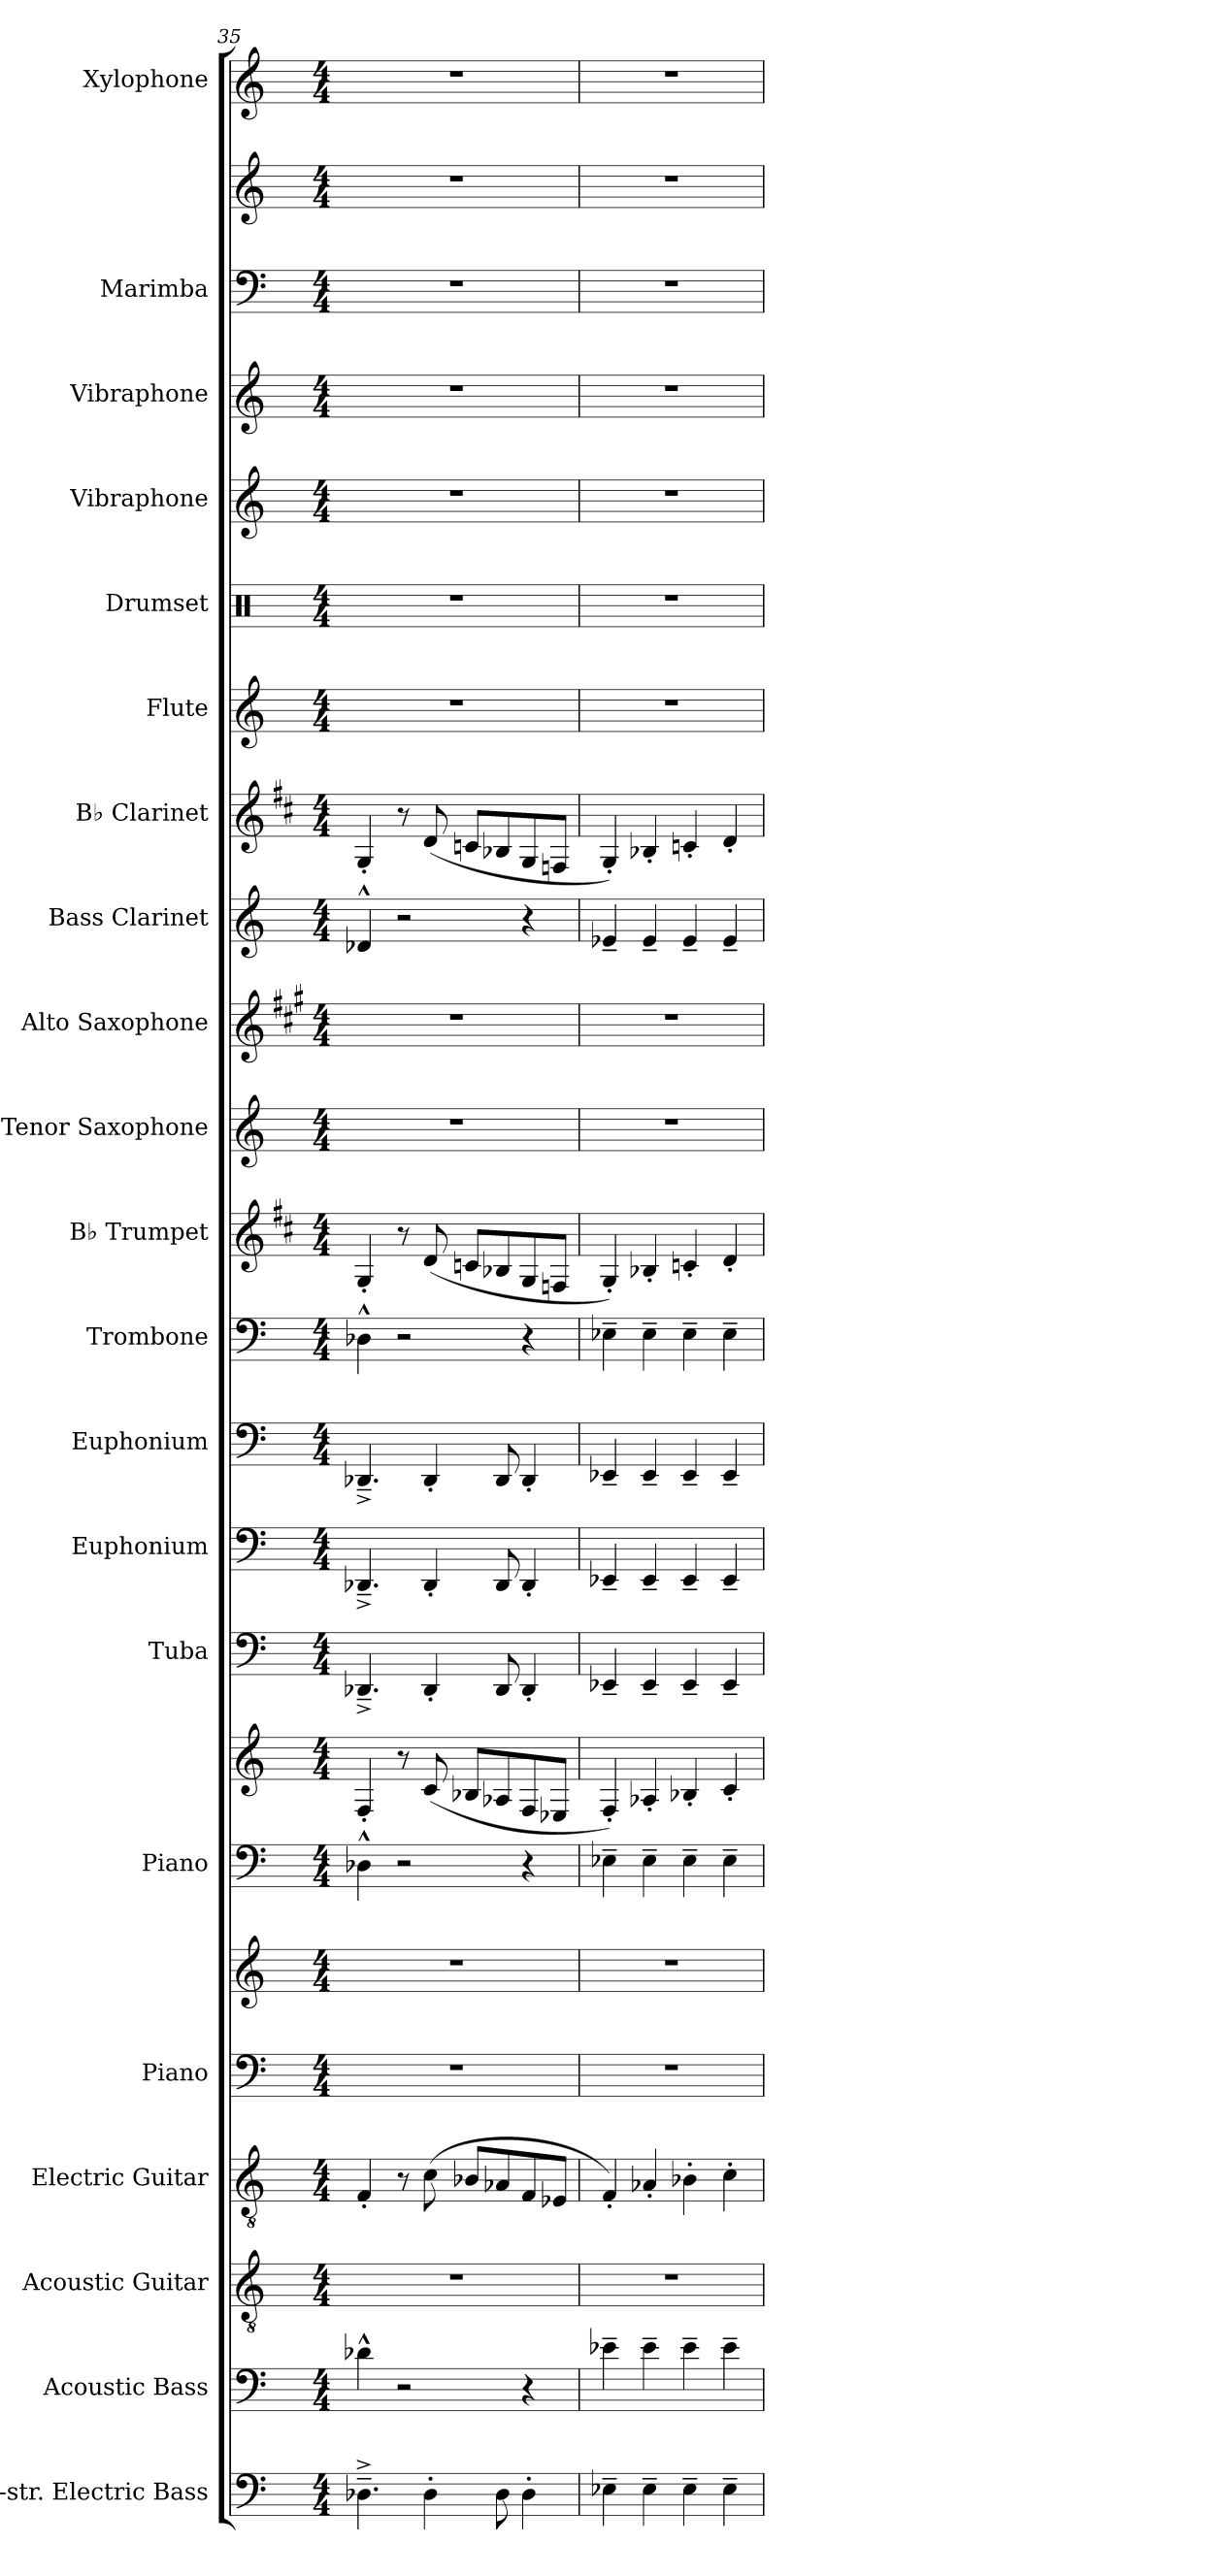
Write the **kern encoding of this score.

**kern	**kern	**kern	**kern	**kern	**kern	**kern	**kern	**kern	**kern	**kern	**kern	**kern	**kern	**kern	**kern	**kern	**kern	**kern	**kern	**kern	**kern	**kern	**kern
*part21	*part20	*part19	*part18	*part17	*part17	*part16	*part16	*part15	*part14	*part13	*part12	*part11	*part10	*part9	*part8	*part7	*part6	*part5	*part4	*part3	*part2	*part2	*part1
*staff24	*staff23	*staff22	*staff21	*staff20	*staff19	*staff18	*staff17	*staff16	*staff15	*staff14	*staff13	*staff12	*staff11	*staff10	*staff9	*staff8	*staff7	*staff6	*staff5	*staff4	*staff3	*staff2	*staff1
*I"5-str. Electric Bass	*I"Acoustic Bass	*I"Acoustic Guitar	*I"Electric Guitar	*I"Piano	*	*I"Piano	*	*I"Tuba	*I"Euphonium	*I"Euphonium	*I"Trombone	*I"B♭ Trumpet	*I"Tenor Saxophone	*I"Alto Saxophone	*I"Bass Clarinet	*I"B♭ Clarinet	*I"Flute	*I"Drumset	*I"Vibraphone	*I"Vibraphone	*I"Marimba	*	*I"Xylophone
*I'El. B.	*I'Bass	*I'Guit.	*I'El. Guit.	*I'Pno.	*	*I'Pno.	*	*I'Tba.	*I'Euph.	*I'Euph.	*I'Tbn.	*I'B♭ Tpt.	*I'T. Sax.	*I'A. Sax.	*I'B. Cl.	*I'B♭ Cl.	*I'Fl.	*I'Drs.	*I'Vib.	*I'Vib.	*I'Mrm.	*	*I'Xyl.
!!LO:PB:g=z
*clefF4	*clefF4	*clefGv2	*clefGv2	*clefF4	*clefG2	*clefF4	*clefG2	*clefF4	*clefF4	*clefF4	*clefF4	*clefG2	*clefG2	*clefG2	*clefG2	*clefG2	*clefG2	*clefX	*clefG2	*clefG2	*clefF4	*clefG2	*clefG2
*ITrd7c12	*ITrd7c12	*	*	*	*	*	*	*	*	*	*	*ITrd1c2	*ITrd8c14	*ITrd5c9	*ITrd8c14	*ITrd1c2	*	*	*	*	*	*	*ITrd-7c-12
*k[]	*k[]	*k[]	*k[]	*k[]	*k[]	*k[]	*k[]	*k[]	*k[]	*k[]	*k[]	*k[]	*k[]	*k[]	*k[]	*k[]	*k[]	*k[]	*k[]	*k[]	*k[]	*k[]	*k[]
*M4/4	*M4/4	*M4/4	*M4/4	*M4/4	*M4/4	*M4/4	*M4/4	*M4/4	*M4/4	*M4/4	*M4/4	*M4/4	*M4/4	*M4/4	*M4/4	*M4/4	*M4/4	*M4/4	*M4/4	*M4/4	*M4/4	*M4/4	*M4/4
=35	=35	=35	=35	=35	=35	=35	=35	=35	=35	=35	=35	=35	=35	=35	=35	=35	=35	=35	=35	=35	=35	=35	=35
4.DD-X~^\	4D-X^^\	1r	4F'/	1r	1r	4D-X^^\	4F'/	4.DD-X~^/	4.DD-X~^/	4.DD-X~^/	4D-X^^\	4F'/	1r	1r	4D-X^^/	4F'/	1r	1r	1r	1r	1r	1r	1r
.	2r	.	8r	.	.	2r	8r	.	.	.	2r	8r	.	.	2r	8r	.	.	.	.	.	.	.
4DD-'\	.	.	(8c\	.	.	.	(8c/	4DD-'/	4DD-'/	4DD-'/	.	(8c/	.	.	.	(8c/	.	.	.	.	.	.	.
.	.	.	8B-X/L	.	.	.	8B-X/L	.	.	.	.	8B-X/L	.	.	.	8B-X/L	.	.	.	.	.	.	.
8DD-\	.	.	8A-X/	.	.	.	8A-X/	8DD-/	8DD-/	8DD-/	.	8A-X/	.	.	.	8A-X/	.	.	.	.	.	.	.
4DD-'\	4r	.	8F/	.	.	4r	8F/	4DD-'/	4DD-'/	4DD-'/	4r	8F/	.	.	4r	8F/	.	.	.	.	.	.	.
.	.	.	8E-X/J	.	.	.	8E-X/J	.	.	.	.	8E-X/J	.	.	.	8E-X/J	.	.	.	.	.	.	.
=36	=36	=36	=36	=36	=36	=36	=36	=36	=36	=36	=36	=36	=36	=36	=36	=36	=36	=36	=36	=36	=36	=36	=36
4EE-X~\	4E-X~\	1r	4F'/)	1r	1r	4E-X~\	4F'/)	4EE-X~/	4EE-X~/	4EE-X~/	4E-X~\	4F'/)	1r	1r	4E-X~/	4F'/)	1r	1r	1r	1r	1r	1r	1r
4EE-~\	4E-~\	.	4A-X'/	.	.	4E-~\	4A-X'/	4EE-~/	4EE-~/	4EE-~/	4E-~\	4A-X'/	.	.	4E-~/	4A-X'/	.	.	.	.	.	.	.
4EE-~\	4E-~\	.	4B-X'\	.	.	4E-~\	4B-X'/	4EE-~/	4EE-~/	4EE-~/	4E-~\	4B-X'/	.	.	4E-~/	4B-X'/	.	.	.	.	.	.	.
4EE-~\	4E-~\	.	4c'\	.	.	4E-~\	4c'/	4EE-~/	4EE-~/	4EE-~/	4E-~\	4c'/	.	.	4E-~/	4c'/	.	.	.	.	.	.	.
=	=	=	=	=	=	=	=	=	=	=	=	=	=	=	=	=	=	=	=	=	=	=	=
*-	*-	*-	*-	*-	*-	*-	*-	*-	*-	*-	*-	*-	*-	*-	*-	*-	*-	*-	*-	*-	*-	*-	*-
